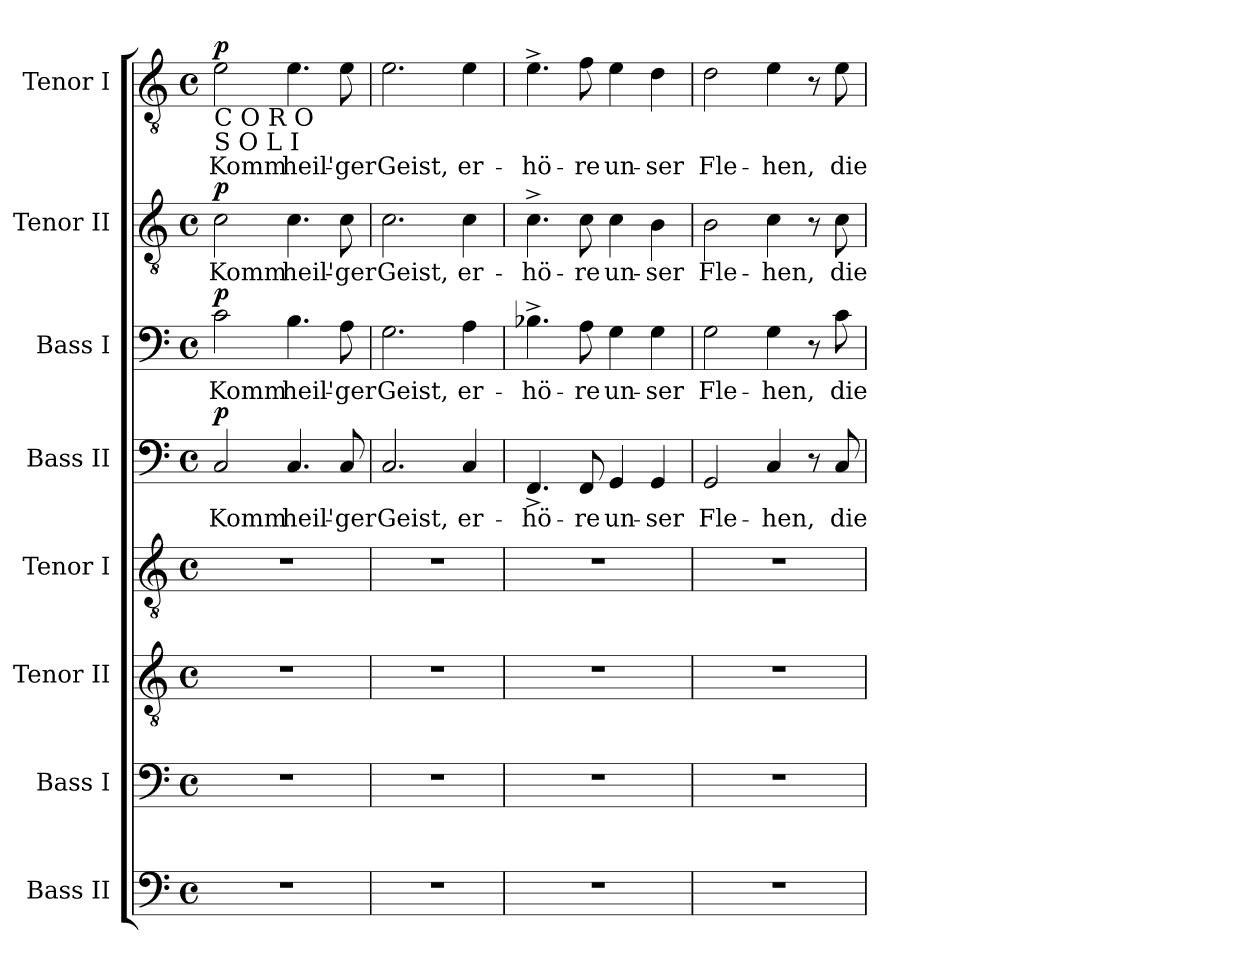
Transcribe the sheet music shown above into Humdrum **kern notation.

**kern	**kern	**kern	**kern	**kern	**text	**dynam	**kern	**text	**dynam	**kern	**text	**dynam	**kern	**text	**dynam
*part8	*part7	*part6	*part5	*part4	*part4	*part4	*part3	*part3	*part3	*part2	*part2	*part2	*part1	*part1	*part1
*staff8	*staff7	*staff6	*staff5	*staff4	*staff4	*staff4	*staff3	*staff3	*staff3	*staff2	*staff2	*staff2	*staff1	*staff1	*staff1
*I"Bass II	*I"Bass I	*I"Tenor II	*I"Tenor I	*I"Bass II	*	*	*I"Bass I	*	*	*I"Tenor II	*	*	*I"Tenor I	*	*
*I'B.	*I'B.	*I'T.	*I'T.	*I'B.	*	*	*I'B.	*	*	*I'T.	*	*	*I'T.	*	*
!!LO:PB:g=z
*clefF4	*clefF4	*clefGv2	*clefGv2	*clefF4	*	*	*clefF4	*	*	*clefGv2	*	*	*clefGv2	*	*
*	*	*ITrd7c12	*ITrd7c12	*	*	*	*	*	*	*ITrd7c12	*	*	*ITrd7c12	*	*
*k[]	*k[]	*k[]	*k[]	*k[]	*	*	*k[]	*	*	*k[]	*	*	*k[]	*	*
*C:	*C:	*C:	*C:	*C:	*	*	*C:	*	*	*C:	*	*	*C:	*	*
*M4/4	*M4/4	*M4/4	*M4/4	*M4/4	*	*	*M4/4	*	*	*M4/4	*	*	*M4/4	*	*
*met(c)	*met(c)	*met(c)	*met(c)	*met(c)	*	*	*met(c)	*	*	*met(c)	*	*	*met(c)	*	*
=1	=1	=1	=1	=1	=1	=1	=1	=1	=1	=1	=1	=1	=1	=1	=1
!	!	!	!	!	!LO:LY:b:color=#000000	!	!	!	!	!	!	!	!	!	!
!	!	!	!	!	!	!	!	!LO:LY:b:color=#000000	!	!	!	!	!	!	!
!	!	!	!	!	!	!	!	!	!	!	!LO:LY:b:color=#000000	!	!	!	!
!	!	!	!	!	!	!	!	!	!	!	!	!	!LO:TX:b:t=C O R O	!	!
!	!	!	!	!	!	!	!	!	!	!	!	!	!LO:TX:b:t=S O L I	!	!
!	!	!	!	!	!	!	!	!	!	!	!	!	!	!LO:LY:b:color=#000000	!
1r	1r	1r	1r	2Ci/	Komm	p	2ci\	Komm	p	2Ci\	Komm	p	2Ei\	Komm	p
!	!	!	!	!	!LO:LY:b:color=#000000	!	!	!	!	!	!	!	!	!	!
!	!	!	!	!	!	!	!	!LO:LY:b:color=#000000	!	!	!	!	!	!	!
!	!	!	!	!	!	!	!	!	!	!	!LO:LY:b:color=#000000	!	!	!	!
!	!	!	!	!	!	!	!	!	!	!	!	!	!	!LO:LY:b:color=#000000	!
.	.	.	.	4.Ci/	heil'-	.	4.Bi\	heil'-	.	4.Ci\	heil'-	.	4.Ei\	heil'-	.
!	!	!	!	!	!LO:LY:b:color=#000000	!	!	!	!	!	!	!	!	!	!
!	!	!	!	!	!	!	!	!LO:LY:b:color=#000000	!	!	!	!	!	!	!
!	!	!	!	!	!	!	!	!	!	!	!LO:LY:b:color=#000000	!	!	!	!
!	!	!	!	!	!	!	!	!	!	!	!	!	!	!LO:LY:b:color=#000000	!
.	.	.	.	8Ci/	-ger	.	8Ai\	-ger	.	8Ci\	-ger	.	8Ei\	-ger	.
=2	=2	=2	=2	=2	=2	=2	=2	=2	=2	=2	=2	=2	=2	=2	=2
!	!	!	!	!	!LO:LY:b:color=#000000	!	!	!	!	!	!	!	!	!	!
!	!	!	!	!	!	!	!	!LO:LY:b:color=#000000	!	!	!	!	!	!	!
!	!	!	!	!	!	!	!	!	!	!	!LO:LY:b:color=#000000	!	!	!	!
!	!	!	!	!	!	!	!	!	!	!	!	!	!	!LO:LY:b:color=#000000	!
1r	1r	1r	1r	2.Ci/	Geist,	.	2.Gi\	Geist,	.	2.Ci\	Geist,	.	2.Ei\	Geist,	.
!	!	!	!	!	!LO:LY:b:color=#000000	!	!	!	!	!	!	!	!	!	!
!	!	!	!	!	!	!	!	!LO:LY:b:color=#000000	!	!	!	!	!	!	!
!	!	!	!	!	!	!	!	!	!	!	!LO:LY:b:color=#000000	!	!	!	!
!	!	!	!	!	!	!	!	!	!	!	!	!	!	!LO:LY:b:color=#000000	!
.	.	.	.	4Ci/	er-	.	4Ai\	er-	.	4Ci\	er-	.	4Ei\	er-	.
=3	=3	=3	=3	=3	=3	=3	=3	=3	=3	=3	=3	=3	=3	=3	=3
!	!	!	!	!	!LO:LY:b:color=#000000	!	!	!	!	!	!	!	!	!	!
!	!	!	!	!	!	!	!	!LO:LY:b:color=#000000	!	!	!	!	!	!	!
!	!	!	!	!	!	!	!	!	!	!	!LO:LY:b:color=#000000	!	!	!	!
!	!	!	!	!	!	!	!	!	!	!	!	!	!	!LO:LY:b:color=#000000	!
1r	1r	1r	1r	4.FF^i/	-hö-	.	4.B-X^i\	-hö-	.	4.C^i\	-hö-	.	4.E^i\	-hö-	.
!	!	!	!	!	!LO:LY:b:color=#000000	!	!	!	!	!	!	!	!	!	!
!	!	!	!	!	!	!	!	!LO:LY:b:color=#000000	!	!	!	!	!	!	!
!	!	!	!	!	!	!	!	!	!	!	!LO:LY:b:color=#000000	!	!	!	!
!	!	!	!	!	!	!	!	!	!	!	!	!	!	!LO:LY:b:color=#000000	!
.	.	.	.	8FFi/	-re	.	8Ai\	-re	.	8Ci\	-re	.	8Fi\	-re	.
!	!	!	!	!	!LO:LY:b:color=#000000	!	!	!	!	!	!	!	!	!	!
!	!	!	!	!	!	!	!	!LO:LY:b:color=#000000	!	!	!	!	!	!	!
!	!	!	!	!	!	!	!	!	!	!	!LO:LY:b:color=#000000	!	!	!	!
!	!	!	!	!	!	!	!	!	!	!	!	!	!	!LO:LY:b:color=#000000	!
.	.	.	.	4GGi/	un-	.	4Gi\	un-	.	4Ci\	un-	.	4Ei\	un-	.
!	!	!	!	!	!LO:LY:b:color=#000000	!	!	!	!	!	!	!	!	!	!
!	!	!	!	!	!	!	!	!LO:LY:b:color=#000000	!	!	!	!	!	!	!
!	!	!	!	!	!	!	!	!	!	!	!LO:LY:b:color=#000000	!	!	!	!
!	!	!	!	!	!	!	!	!	!	!	!	!	!	!LO:LY:b:color=#000000	!
.	.	.	.	4GGi/	-ser	.	4Gi\	-ser	.	4BBi\	-ser	.	4Di\	-ser	.
=4	=4	=4	=4	=4	=4	=4	=4	=4	=4	=4	=4	=4	=4	=4	=4
!	!	!	!	!	!LO:LY:b:color=#000000	!	!	!	!	!	!	!	!	!	!
!	!	!	!	!	!	!	!	!LO:LY:b:color=#000000	!	!	!	!	!	!	!
!	!	!	!	!	!	!	!	!	!	!	!LO:LY:b:color=#000000	!	!	!	!
!	!	!	!	!	!	!	!	!	!	!	!	!	!	!LO:LY:b:color=#000000	!
1r	1r	1r	1r	2GGi/	Fle-	.	2Gi\	Fle-	.	2BBi\	Fle-	.	2Di\	Fle-	.
!	!	!	!	!	!LO:LY:b:color=#000000	!	!	!	!	!	!	!	!	!	!
!	!	!	!	!	!	!	!	!LO:LY:b:color=#000000	!	!	!	!	!	!	!
!	!	!	!	!	!	!	!	!	!	!	!LO:LY:b:color=#000000	!	!	!	!
!	!	!	!	!	!	!	!	!	!	!	!	!	!	!LO:LY:b:color=#000000	!
.	.	.	.	4Ci/	-hen,	.	4Gi\	-hen,	.	4Ci\	-hen,	.	4Ei\	-hen,	.
.	.	.	.	8r	.	.	8r	.	.	8r	.	.	8r	.	.
!	!	!	!	!	!LO:LY:b:color=#000000	!	!	!	!	!	!	!	!	!	!
!	!	!	!	!	!	!	!	!LO:LY:b:color=#000000	!	!	!	!	!	!	!
!	!	!	!	!	!	!	!	!	!	!	!LO:LY:b:color=#000000	!	!	!	!
!	!	!	!	!	!	!	!	!	!	!	!	!	!	!LO:LY:b:color=#000000	!
.	.	.	.	8Ci/	die	.	8ci\	die	.	8Ci\	die	.	8Ei\	die	.
=	=	=	=	=	=	=	=	=	=	=	=	=	=	=	=
*-	*-	*-	*-	*-	*-	*-	*-	*-	*-	*-	*-	*-	*-	*-	*-
